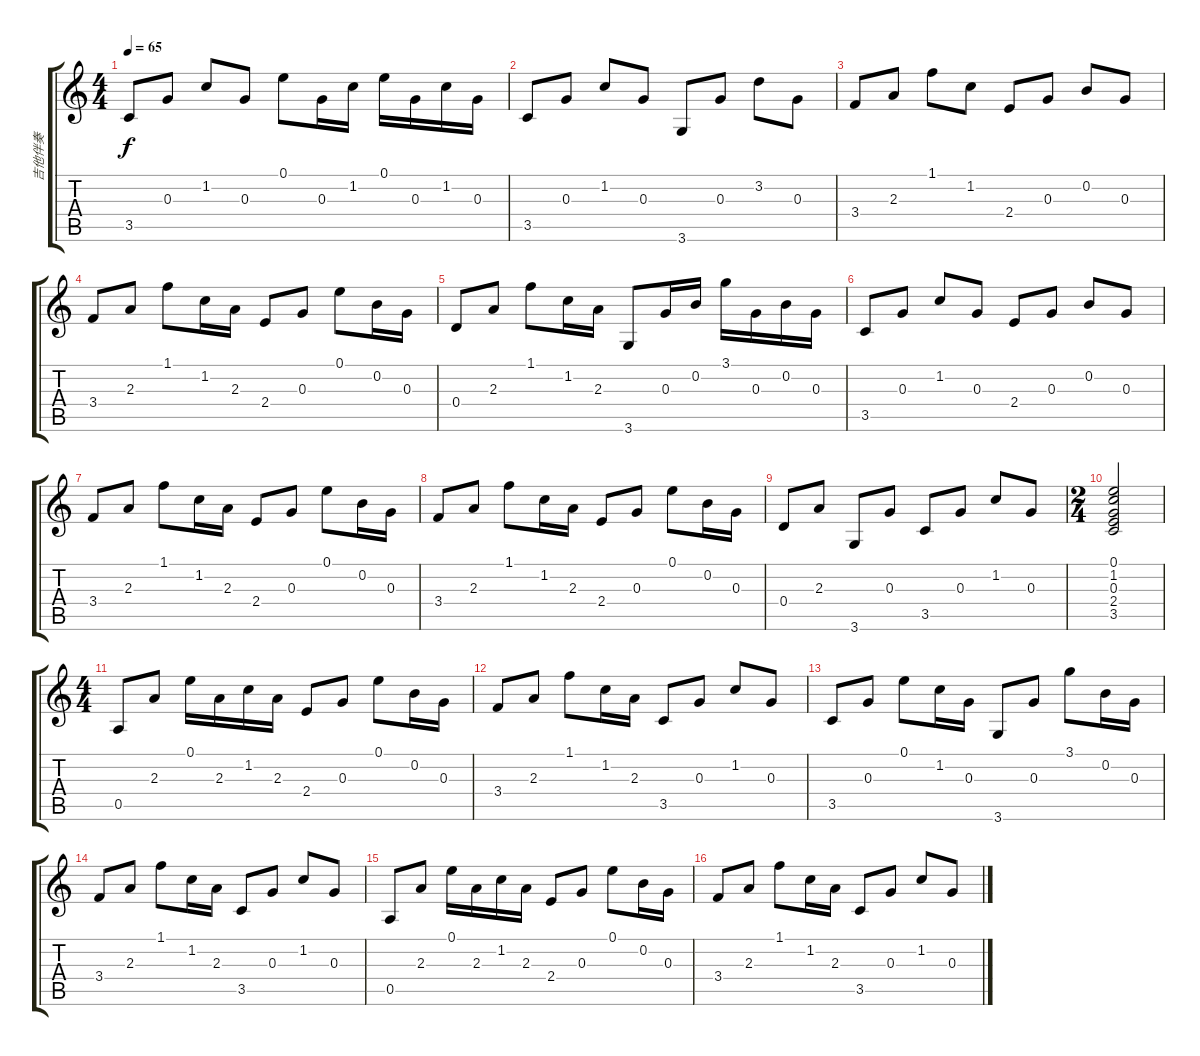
\track ("吉他伴奏" "吉他伴奏") {instrument acousticguitarsteel}
\staff {score tabs}
\tuning (E4 B3 G3 D3 A2 E2) {hide}
\ts (4 4)
\tempo 65
\clef g2
\ks c
3.5.8{dy f} 0.3.8 1.2.8 0.3.8 0.1.8 0.3.16 1.2.16 0.1.16 0.3.16 1.2.16 0.3.16 |
3.5.8 0.3.8 1.2.8 0.3.8 3.6.8 0.3.8 3.2.8 0.3.8 |
3.4.8 2.3.8 1.1.8 1.2.8 2.4.8 0.3.8 0.2.8 0.3.8 |
3.4.8 2.3.8 1.1.8 1.2.16 2.3.16 2.4.8 0.3.8 0.1.8 0.2.16 0.3.16 |
0.4.8 2.3.8 1.1.8 1.2.16 2.3.16 3.6.8 0.3.16 0.2.16 3.1.16 0.3.16 0.2.16 0.3.16 |
3.5.8 0.3.8 1.2.8 0.3.8 2.4.8 0.3.8 0.2.8 0.3.8 |
3.4.8 2.3.8 1.1.8 1.2.16 2.3.16 2.4.8 0.3.8 0.1.8 0.2.16 0.3.16 |
3.4.8 2.3.8 1.1.8 1.2.16 2.3.16 2.4.8 0.3.8 0.1.8 0.2.16 0.3.16 |
0.4.8 2.3.8 3.6.8 0.3.8 3.5.8 0.3.8 1.2.8 0.3.8 |
\ts (2 4)
(0.1 1.2 0.3 2.4 3.5).2 |
\ts (4 4)
0.5.8 2.3.8 0.1.16 2.3.16 1.2.16 2.3.16 2.4.8 0.3.8 0.1.8 0.2.16 0.3.16 |
3.4.8 2.3.8 1.1.8 1.2.16 2.3.16 3.5.8 0.3.8 1.2.8 0.3.8 |
3.5.8 0.3.8 0.1.8 1.2.16 0.3.16 3.6.8 0.3.8 3.1.8 0.2.16 0.3.16 |
3.4.8 2.3.8 1.1.8 1.2.16 2.3.16 3.5.8 0.3.8 1.2.8 0.3.8 |
0.5.8 2.3.8 0.1.16 2.3.16 1.2.16 2.3.16 2.4.8 0.3.8 0.1.8 0.2.16 0.3.16 |
3.4.8 2.3.8 1.1.8 1.2.16 2.3.16 3.5.8 0.3.8 1.2.8 0.3.8
